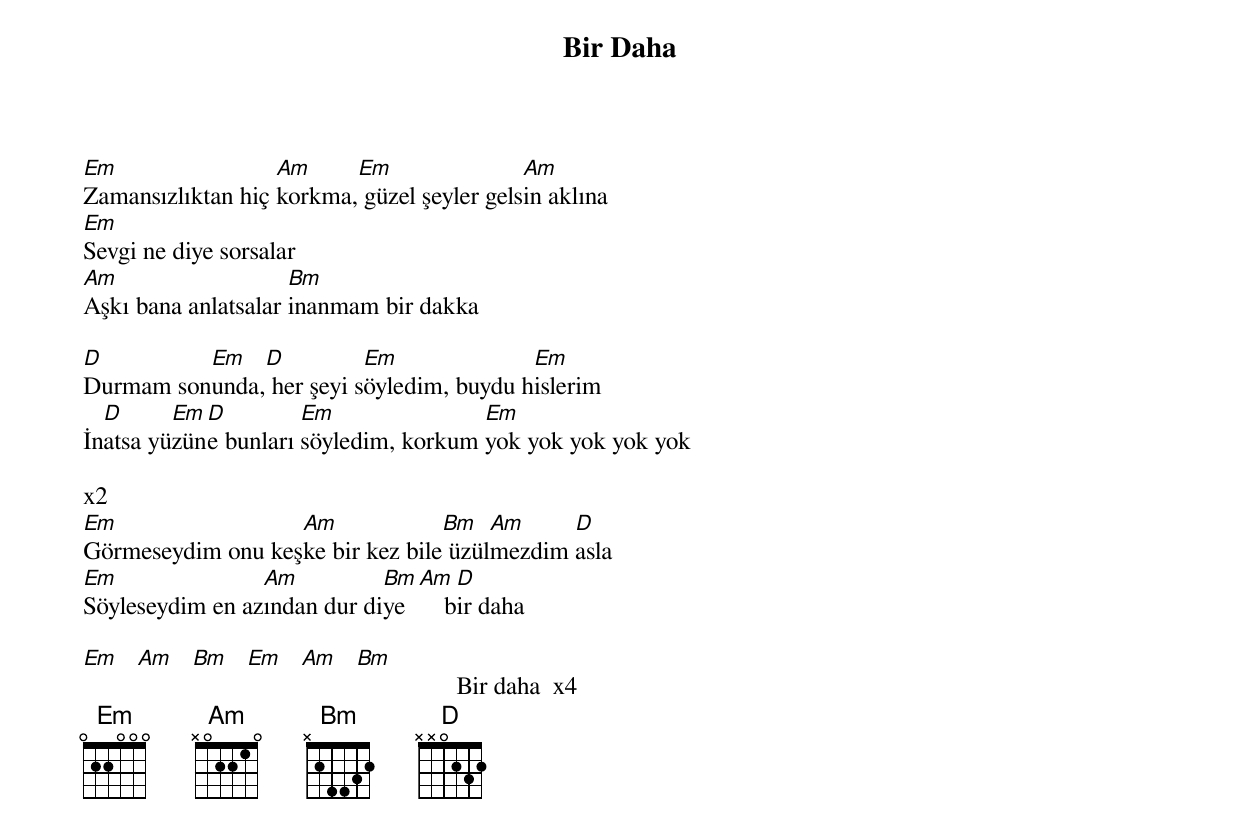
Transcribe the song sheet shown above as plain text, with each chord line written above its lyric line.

{title: Bir Daha}
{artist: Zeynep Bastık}

Em                 Am     Em                Am
Zamansızlıktan hiç korkma, güzel şeyler gelsin aklına
Em
Sevgi ne diye sorsalar
Am                   Bm
Aşkı bana anlatsalar inanmam bir dakka

D         Em   D          Em              Em
Durmam sonunda, her şeyi söyledim, buydu hislerim
  D      Em D         Em               Em
İnatsa yüzüne bunları söyledim, korkum yok yok yok yok yok

x2
Em                 Am             Bm   Am     D
Görmeseydim onu keşke bir kez bile üzülmezdim asla
Em               Am          Bm  Am   D
Söyleseydim en azından dur diye      bir daha

Em Am Bm Em Am Bm
                               Bir daha  x4
